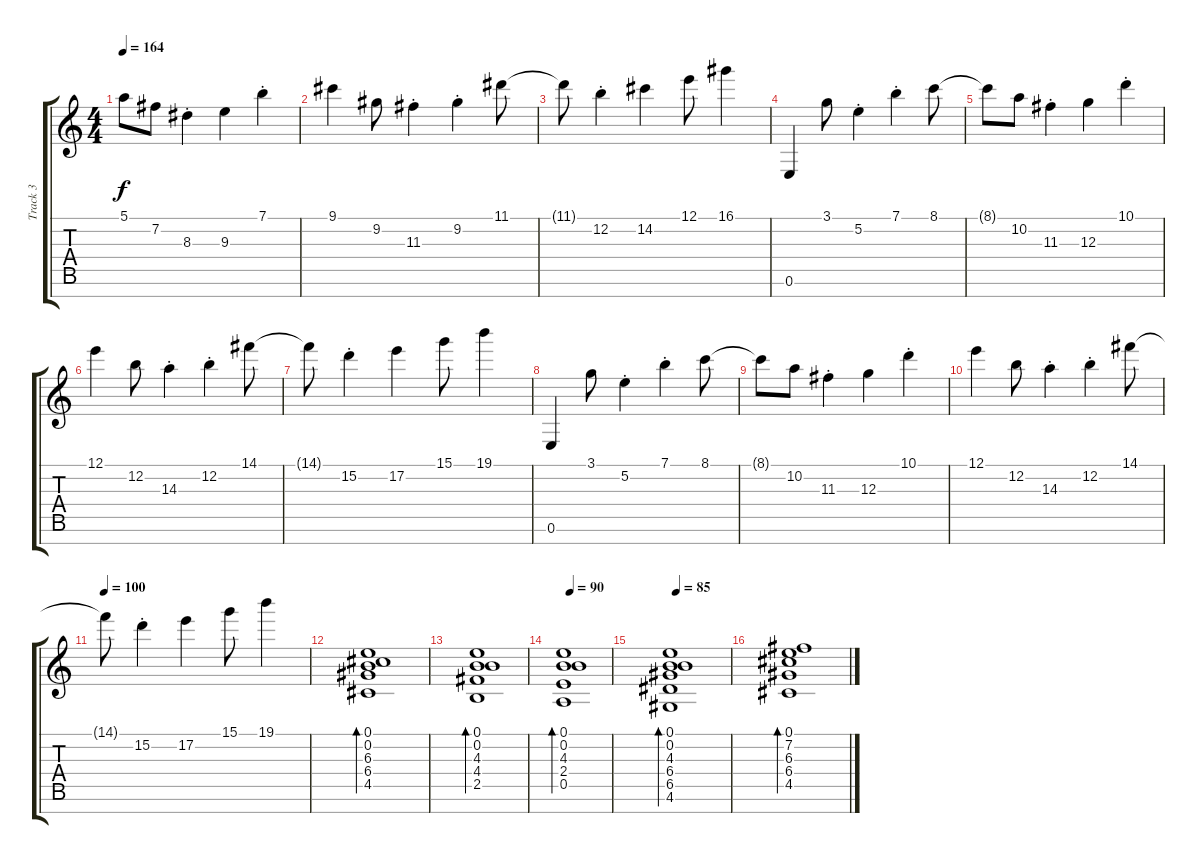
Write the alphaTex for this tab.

\track ("Track 3" "Track 3") {instrument acousticguitarsteel}
\staff {score tabs}
\tuning (E4 B3 G3 D3 A2 E2 B1) {hide}
\ts (4 4)
\tempo 164
\clef g2
\ks c
5.1{t}.8{dy f} 7.2.8 8.3{st}.4 9.3.4 7.1{st}.4 |
9.1.4 9.2.8 11.3{st}.4 9.2{st}.4 11.1.8 |
11.1{t}.8 12.2{st}.4 14.2.4 12.1.8 16.1.4 |
0.6.4 3.1.8 5.2{st}.4 7.1{st}.4 8.1.8 |
8.1{t}.8 10.2.8 11.3{st}.4 12.3.4 10.1{st}.4 |
12.1.4 12.2.8 14.3{st}.4 12.2{st}.4 14.1.8 |
14.1{t}.8 15.2{st}.4 17.2.4 15.1.8 19.1.4 |
0.6.4 3.1.8 5.2{st}.4 7.1{st}.4 8.1.8 |
8.1{t}.8 10.2.8 11.3{st}.4 12.3.4 10.1{st}.4 |
12.1.4 12.2.8 14.3{st}.4 12.2{st}.4 14.1.8 |
\tempo 100
14.1{t}.8 15.2{st}.4 17.2.4 15.1.8 19.1.4 |
(0.1 0.2 6.3 6.4 4.5).1{bd 240} |
(0.1 0.2 4.3 4.4 2.5).1{bd 240} |
\tempo 90
(0.1 0.2 4.3 2.4 0.5).1{bd 240} |
\tempo 85
(0.1 0.2 4.3 6.4 6.5 4.6).1{bd 240} |
(0.1 7.2 6.3 6.4 4.5).1{bd 240}
